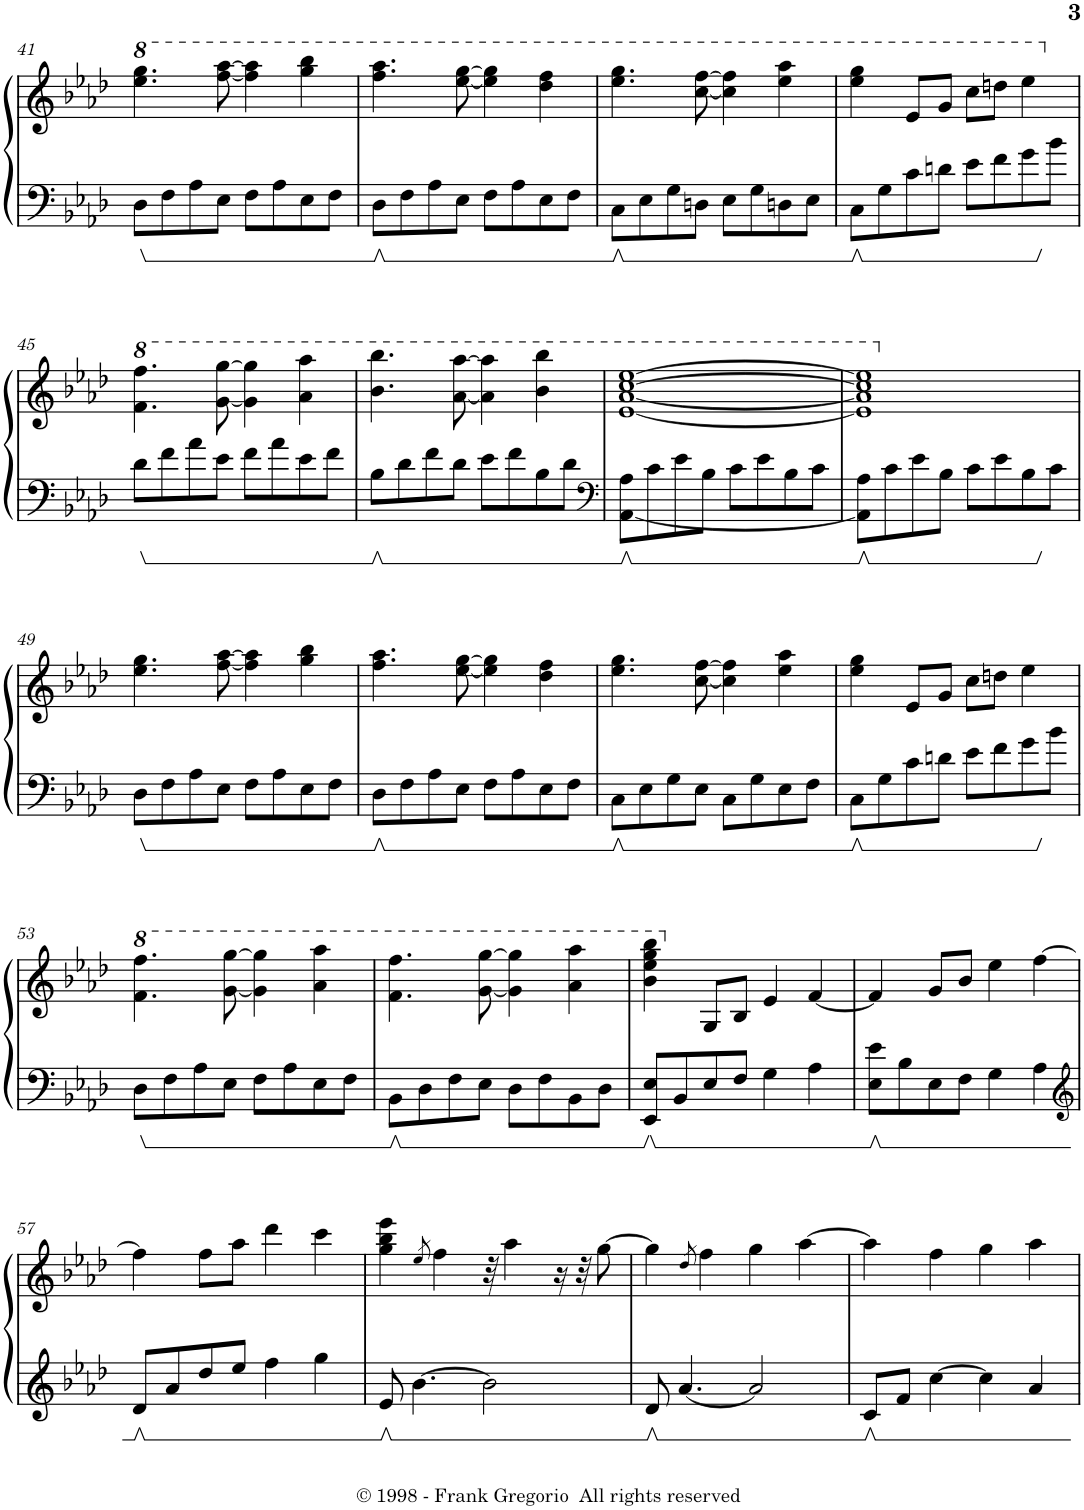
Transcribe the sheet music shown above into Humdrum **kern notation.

**kern	**kern
*part1	*part1
*staff2	*staff1
*I"Grand Piano	*
*I'Pno.	*
!!LO:PB:g=z
*clefG2	*clefG2
*k[b-e-a-d-]	*k[b-e-a-d-]
*M4/4	*M4/4
*	*8va
=41	=41
8D-\L	4.eee-\ 4.ggg\
8F\	.
8A-\	.
8E-\J	[8fff\ [8aaa-\
8F\L	4fff\] 4aaa-\]
8A-\	.
8E-\	4ggg\ 4bbb-\
8F\J	.
=42	=42
8D-\L	4.fff\ 4.aaa-\
8F\	.
8A-\	.
8E-\J	[8eee-\ [8ggg\
8F\L	4eee-\] 4ggg\]
8A-\	.
8E-\	4ddd-\ 4fff\
8F\J	.
=43	=43
8C\L	4.eee-\ 4.ggg\
8E-\	.
8G\	.
8Dn\J	[8ccc\ [8fff\
8E-\L	4ccc\] 4fff\]
8G\	.
8Dn\	4eee-\ 4aaa-\
8E-\J	.
=44	=44
8C\L	4eee-\ 4ggg\
8G\	.
8c\	8ee-/L
8dn\J	8gg/J
8e-\L	8ccc\L
8f\	8dddn\J
8g\	4eee-\
8b-\J	.
!!LO:LB:g=z
=45	=45
*	*X8va
*	*8va
8d-\L	4.ff\ 4.fff\
8f\	.
8a-\	.
8e-\J	[8gg\ [8ggg\
8f\L	4gg\] 4ggg\]
8a-\	.
8e-\	4aa-\ 4aaa-\
8f\J	.
=46	=46
8B-\L	4.bb-\ 4.bbb-\
8d-\	.
8f\	.
8d-\J	[8aa-\ [8aaa-\
8e-\L	4aa-\] 4aaa-\]
8f\	.
8B-\	4bb-\ 4bbb-\
8d-\J	.
=47	=47
*clefF4	*
[8AA-\ 8A-\L	[1ee- [1aa- [1ccc [1eee-
8c\	.
8e-\	.
8B-\J	.
8c\L	.
8e-\	.
8B-\	.
8c\J	.
=48	=48
8AA-\] 8A-\L	1ee-] 1aa-] 1ccc] 1eee-]
8c\	.
8e-\	.
8B-\J	.
8c\L	.
8e-\	.
8B-\	.
8c\J	.
!!LO:LB:g=z
=49	=49
*	*X8va
8D-\L	4.ee-\ 4.gg\
8F\	.
8A-\	.
8E-\J	[8ff\ [8aa-\
8F\L	4ff\] 4aa-\]
8A-\	.
8E-\	4gg\ 4bb-\
8F\J	.
=50	=50
8D-\L	4.ff\ 4.aa-\
8F\	.
8A-\	.
8E-\J	[8ee-\ [8gg\
8F\L	4ee-\] 4gg\]
8A-\	.
8E-\	4dd-\ 4ff\
8F\J	.
=51	=51
8C\L	4.ee-\ 4.gg\
8E-\	.
8G\	.
8E-\J	[8cc\ [8ff\
8C\L	4cc\] 4ff\]
8G\	.
8E-\	4ee-\ 4aa-\
8F\J	.
=52	=52
8C\L	4ee-\ 4gg\
8G\	.
8c\	8e-/L
8dn\J	8g/J
8e-\L	8cc\L
8f\	8ddn\J
8g\	4ee-\
8b-\J	.
!!LO:LB:g=z
=53	=53
*	*8va
8D-\L	4.ff\ 4.fff\
8F\	.
8A-\	.
8E-\J	[8gg\ [8ggg\
8F\L	4gg\] 4ggg\]
8A-\	.
8E-\	4aa-\ 4aaa-\
8F\J	.
=54	=54
8BB-\L	4.ff\ 4.fff\
8D-\	.
8F\	.
8E-\J	[8gg\ [8ggg\
8D-\L	4gg\] 4ggg\]
8F\	.
8BB-\	4aa-\ 4aaa-\
8D-\J	.
=55	=55
8EE-/ 8E-/L	4bb-\ 4eee-\ 4ggg\ 4bbb-\
8BB-/	.
*	*X8va
8E-/	8G/L
8F/J	8B-/J
4G\	4e-/
4A-\	[4f/
=56	=56
8E-\ 8e-\L	4f/]
8B-\	.
8E-\	8g/L
8F\J	8b-/J
4G\	4ee-\
4A-\	[4ff\
!!LO:LB:g=z
=57	=57
*clefG2	*
8d-/L	4ff\]
8a-/	.
8dd-/	8ff\L
8ee-/J	8aa-\J
4ff\	4ddd-\
4gg\	4ccc\
=58	=58
8e-/	4gg\ 4bb-\ 4eee-\
[4.b-\	.
.	8qee-/
.	4ff\
2b-\]	32r
.	4aa-\
.	16r
.	32r
.	[8gg\
=59	=59
8d-/	4gg\]
[4.a-/	.
.	8qdd-/
.	4ff\
2a-/]	4gg\
.	[4aa-\
=60	=60
8c/L	4aa-\]
8f/J	.
[4cc\	4ff\
4cc\]	4gg\
4a-/	4aa-\
=	=
*-	*-
